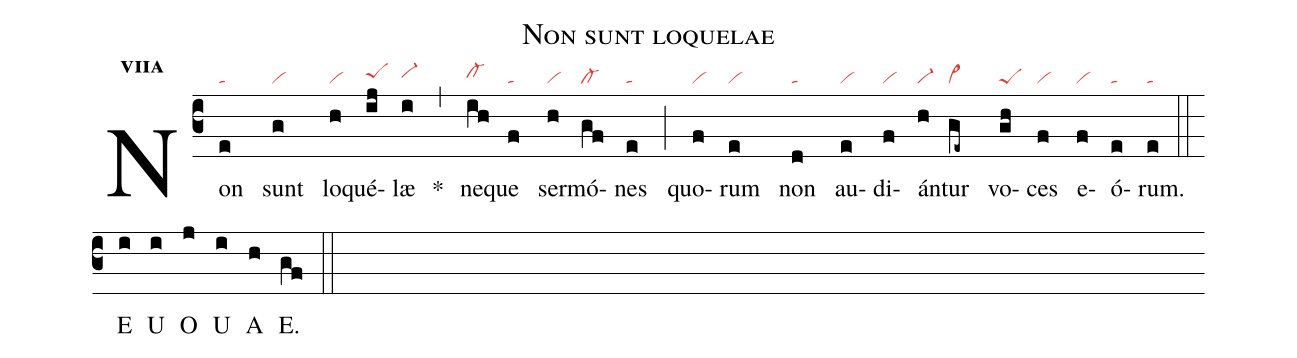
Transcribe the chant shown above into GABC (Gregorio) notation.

name:Non sunt loquelae;
office-part:an;
mode:7a;
nabc-lines:1;
%%
initial-style: 1;
name: Non sunt loquelae;
mode:7;
office-part: Antiphona;
annotation: Ant.;
annotation:vii a;
nabc-lines:1;
%%
(c3) Non(e|ta) sunt(g|vi) lo(h|vi)qué(ij|peShh)læ(i|vi-hh) <sp>*</sp>(,) ne(ih|cl-hh)que(f|ta) ser(h|vi)mó(gf|cl-)nes(e|ta) (;) quo(f|vi)rum(e|vi) non(d|ta) au(e|vi)di(f|vi)án(h|vi-)tur(ge~|cl~) vo(gh|peS)ces(f|vi) e(f|vi)ó(e|ta)rum.(e|ta) (::)
<eu>E(i) U(i) O(j) U(i) A(h) E.(gf) </eu>(::)
